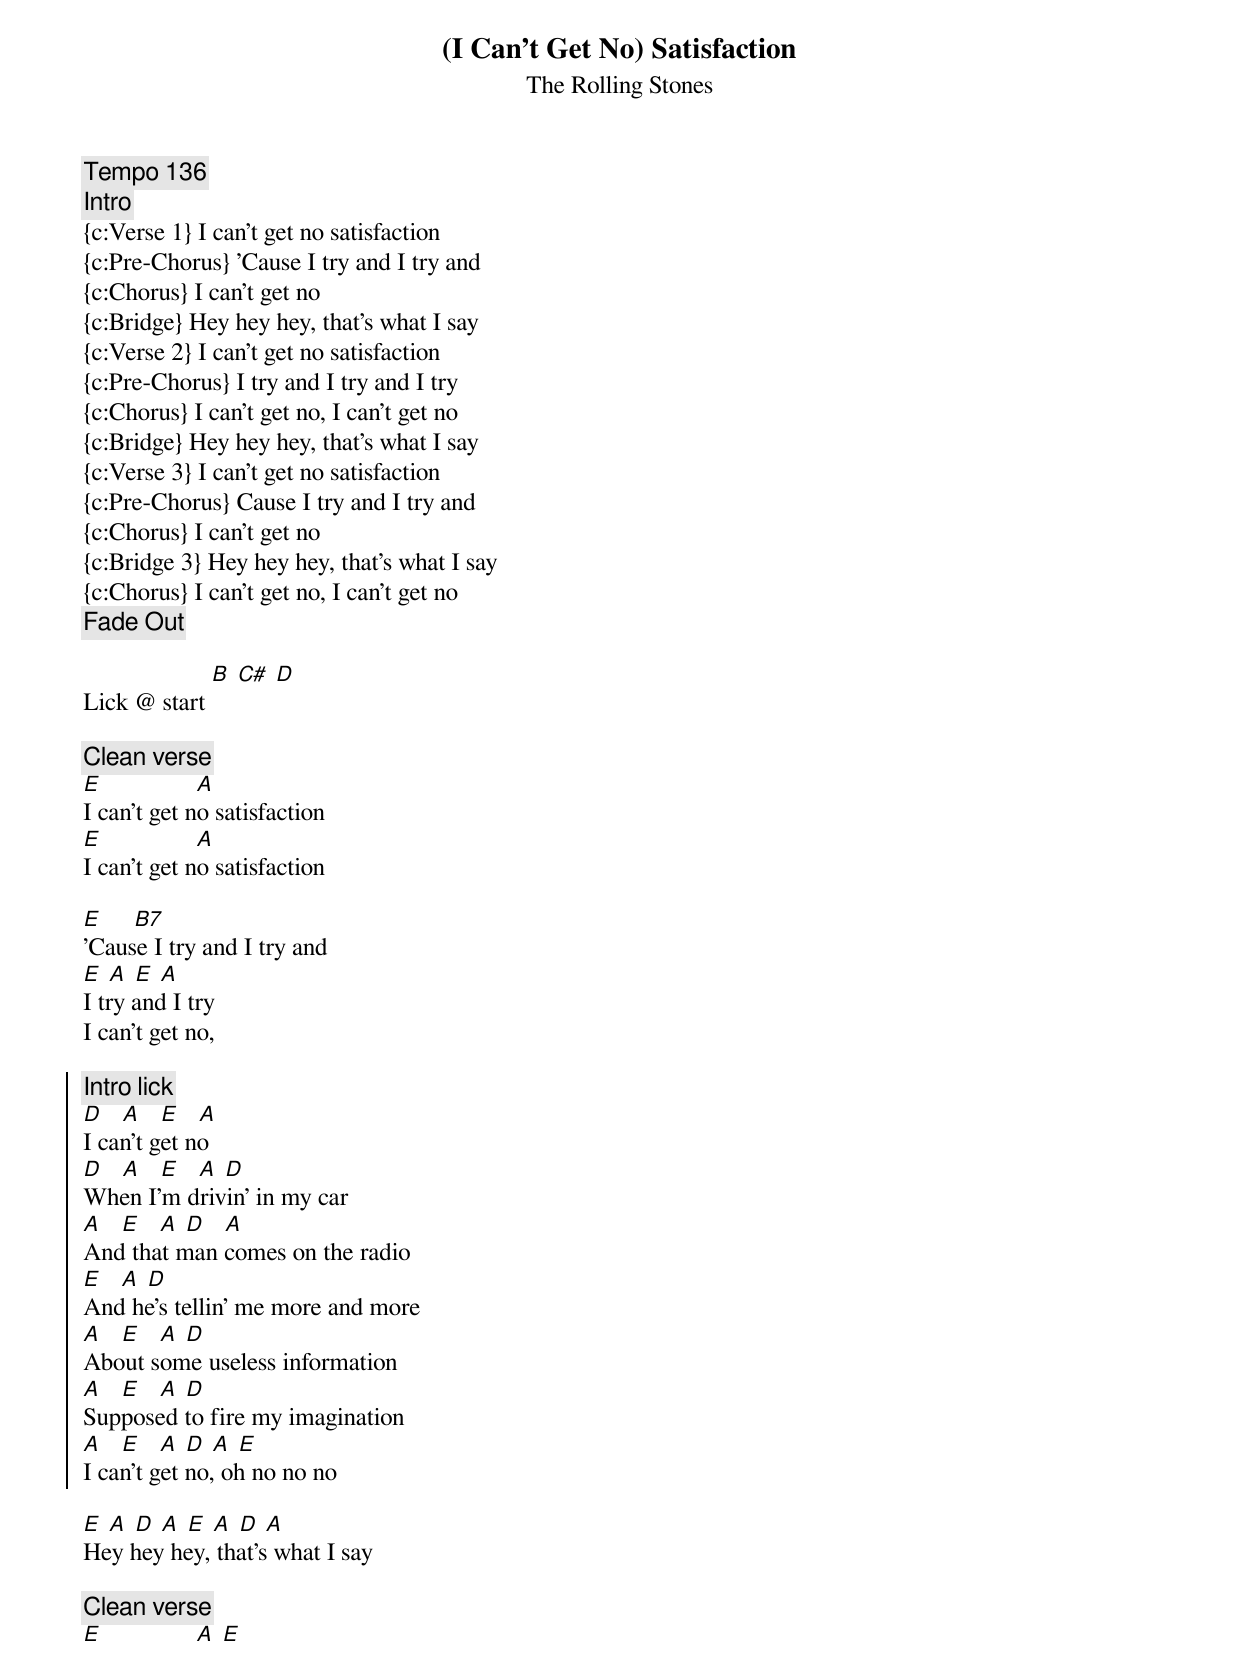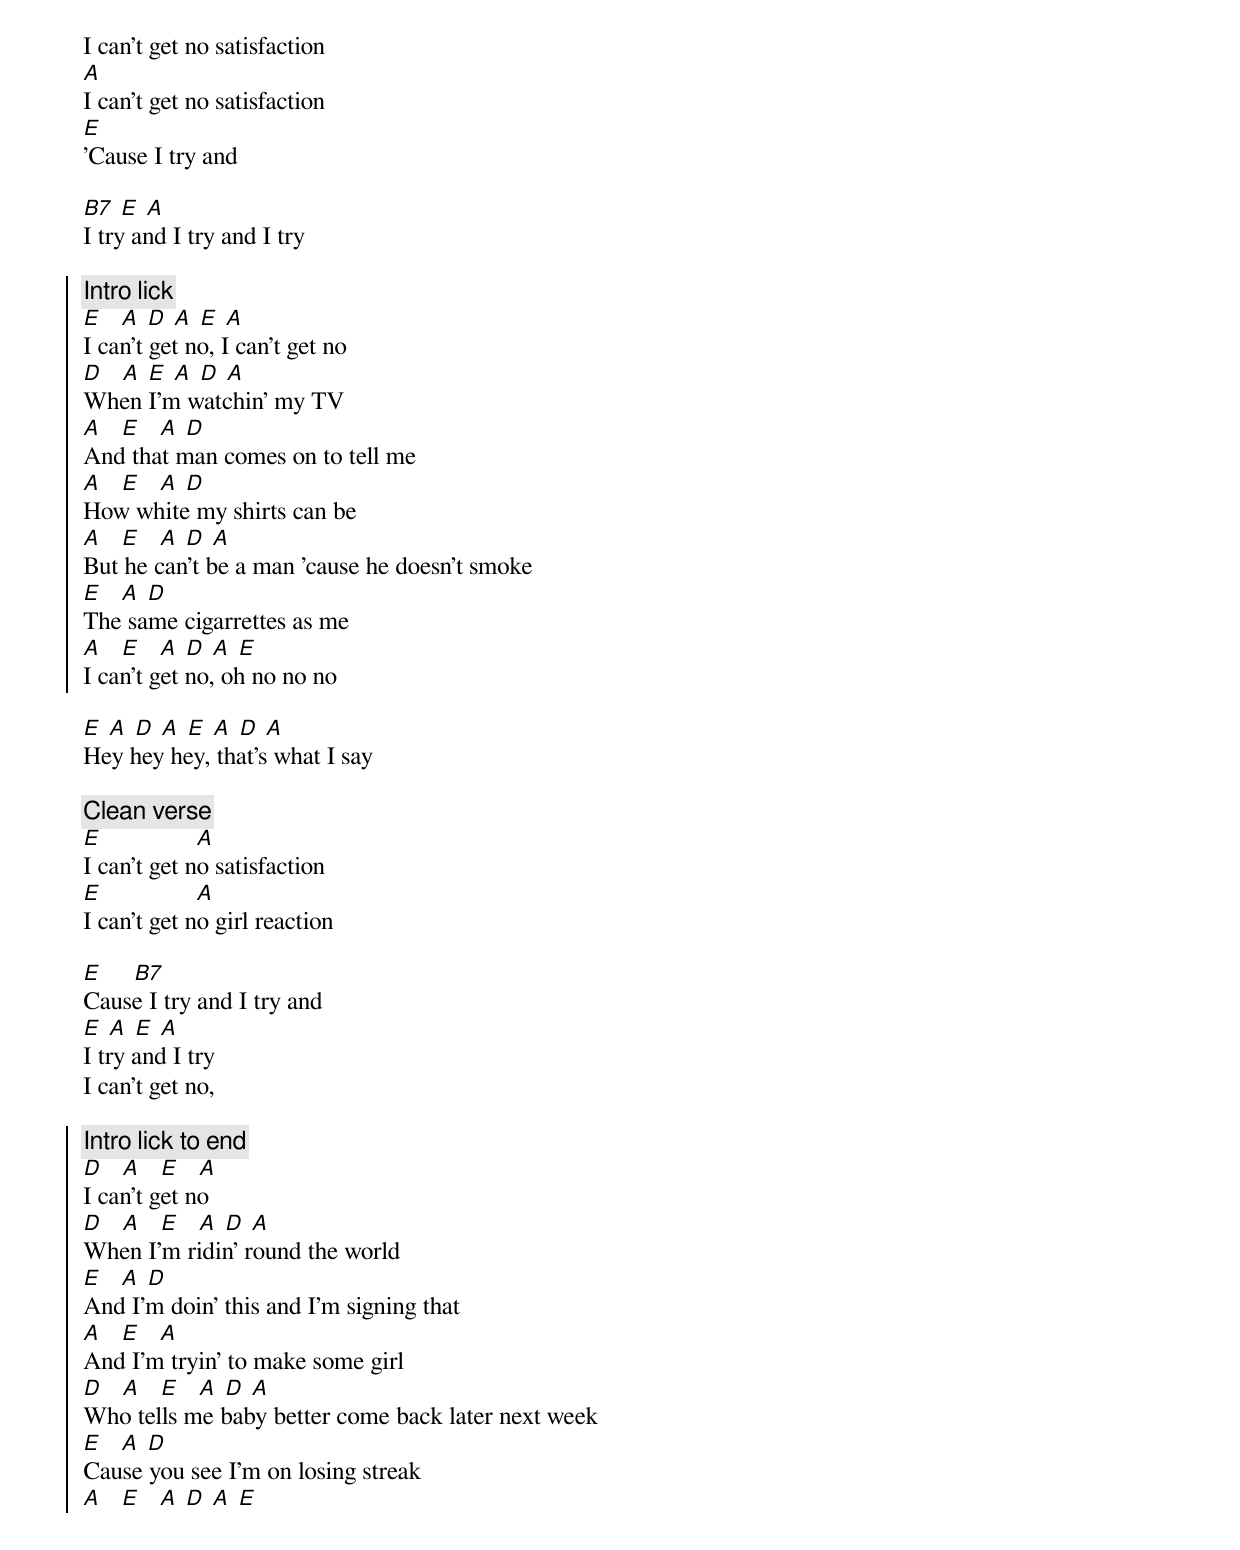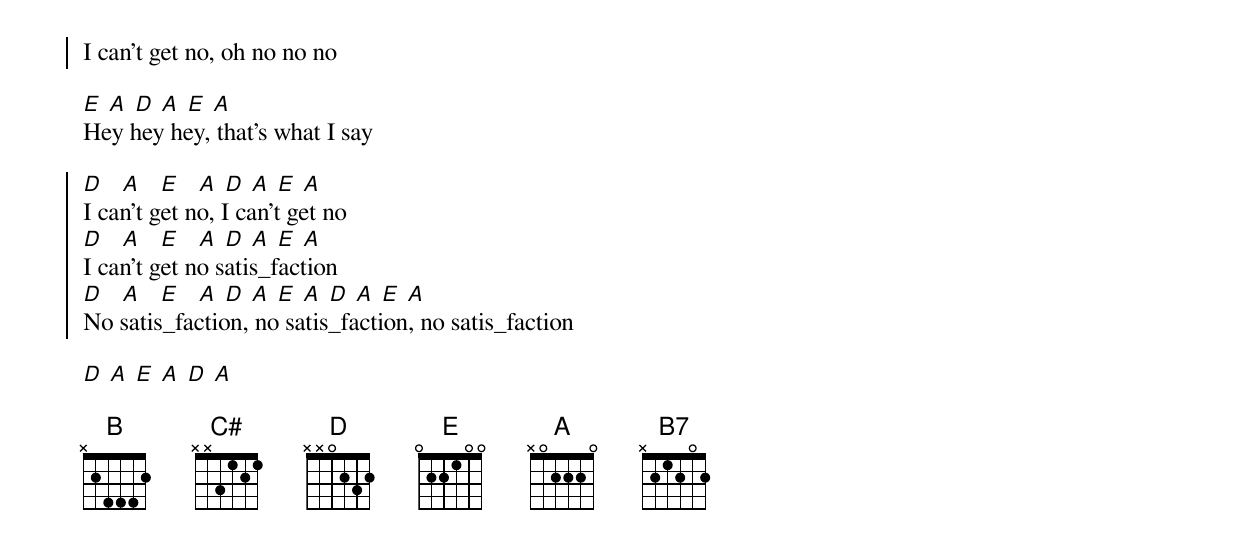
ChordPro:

{t: (I Can't Get No) Satisfaction}
{st: The Rolling Stones}
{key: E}
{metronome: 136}
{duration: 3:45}

{c:Tempo 136}
{c:Intro}
{c:Verse 1} I can't get no satisfaction
{c:Pre-Chorus} 'Cause I try and I try and
{c:Chorus} I can't get no
{c:Bridge} Hey hey hey, that's what I say
{c:Verse 2} I can't get no satisfaction
{c:Pre-Chorus} I try and I try and I try
{c:Chorus} I can't get no, I can't get no
{c:Bridge} Hey hey hey, that's what I say
{c:Verse 3} I can't get no satisfaction
{c:Pre-Chorus} Cause I try and I try and
{c:Chorus} I can't get no
{c:Bridge 3} Hey hey hey, that's what I say
{c:Chorus} I can't get no, I can't get no
{c:Fade Out}

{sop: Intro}
Lick @ start [B] [C#] [D]
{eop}

{c:Clean verse}
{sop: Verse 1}
[E]               [A]
I can't get no satisfaction
[E]               [A]
I can't get no satisfaction
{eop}

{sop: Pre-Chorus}
[E]     [B7]
'Cause I try and I try and
[E] [A] [E] [A]
I try and I try
I can't get no,
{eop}

{soc}
{c:Intro lick}
[D]   [A]   [E]   [A]
I can't get no
[D]   [A]   [E]   [A] [D]
When I'm drivin' in my car
[A]   [E]   [A] [D]   [A]
And that man comes on the radio
[E]   [A] [D]
And he's tellin' me more and more
[A]   [E]   [A] [D]
About some useless information
[A]   [E]   [A] [D]
Supposed to fire my imagination
[A]   [E]   [A] [D] [A] [E]
I can't get no, oh no no no
{eoc}

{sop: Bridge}
[E] [A] [D] [A] [E] [A] [D] [A]
Hey hey hey, that's what I say
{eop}

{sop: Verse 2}
{c:Clean verse}
[E]               [A] [E]
I can't get no satisfaction
[A]
I can't get no satisfaction
[E]
'Cause I try and
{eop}

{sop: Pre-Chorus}
[B7] [E] [A]
I try and I try and I try
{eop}

{soc}
{c:Intro lick}
[E]   [A] [D] [A] [E] [A]
I can't get no, I can't get no
[D]   [A] [E] [A] [D] [A]
When I'm watchin' my TV
[A]   [E]   [A] [D]
And that man comes on to tell me
[A]   [E]   [A] [D]
How white my shirts can be
[A]   [E]   [A] [D] [A]
But he can't be a man 'cause he doesn't smoke
[E]   [A] [D]
The same cigarrettes as me
[A]   [E]   [A] [D] [A] [E]
I can't get no, oh no no no
{eoc}

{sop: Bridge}
[E] [A] [D] [A] [E] [A] [D] [A]
Hey hey hey, that's what I say
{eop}

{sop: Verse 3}
{c:Clean verse}
[E]               [A]
I can't get no satisfaction
[E]               [A]
I can't get no girl reaction
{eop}

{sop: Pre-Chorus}
[E]     [B7]
Cause I try and I try and
[E] [A] [E] [A]
I try and I try
I can't get no,
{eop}

{soc}
{c:Intro lick to end}
[D]   [A]   [E]   [A]
I can't get no
[D]   [A]   [E]   [A] [D] [A]
When I'm ridin' round the world
[E]   [A] [D]
And I'm doin' this and I'm signing that
[A]   [E]   [A]
And I'm tryin' to make some girl
[D]   [A]   [E]   [A] [D] [A]
Who tells me baby better come back later next week
[E]   [A] [D]
Cause you see I'm on losing streak
[A]   [E]   [A] [D] [A] [E]
I can't get no, oh no no no
{eoc}

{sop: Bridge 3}
[E] [A] [D] [A] [E] [A]
Hey hey hey, that's what I say
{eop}

{soc}
[D]   [A]   [E]   [A] [D] [A] [E] [A]
I can't get no, I can't get no
[D]   [A]   [E]   [A] [D] [A] [E] [A]
I can't get no satis_faction
[D]   [A]   [E]   [A] [D] [A] [E] [A] [D] [A] [E] [A]
No satis_faction, no satis_faction, no satis_faction
{eoc}

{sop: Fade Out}
[D] [A] [E] [A] [D] [A]
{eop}

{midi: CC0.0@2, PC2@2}
